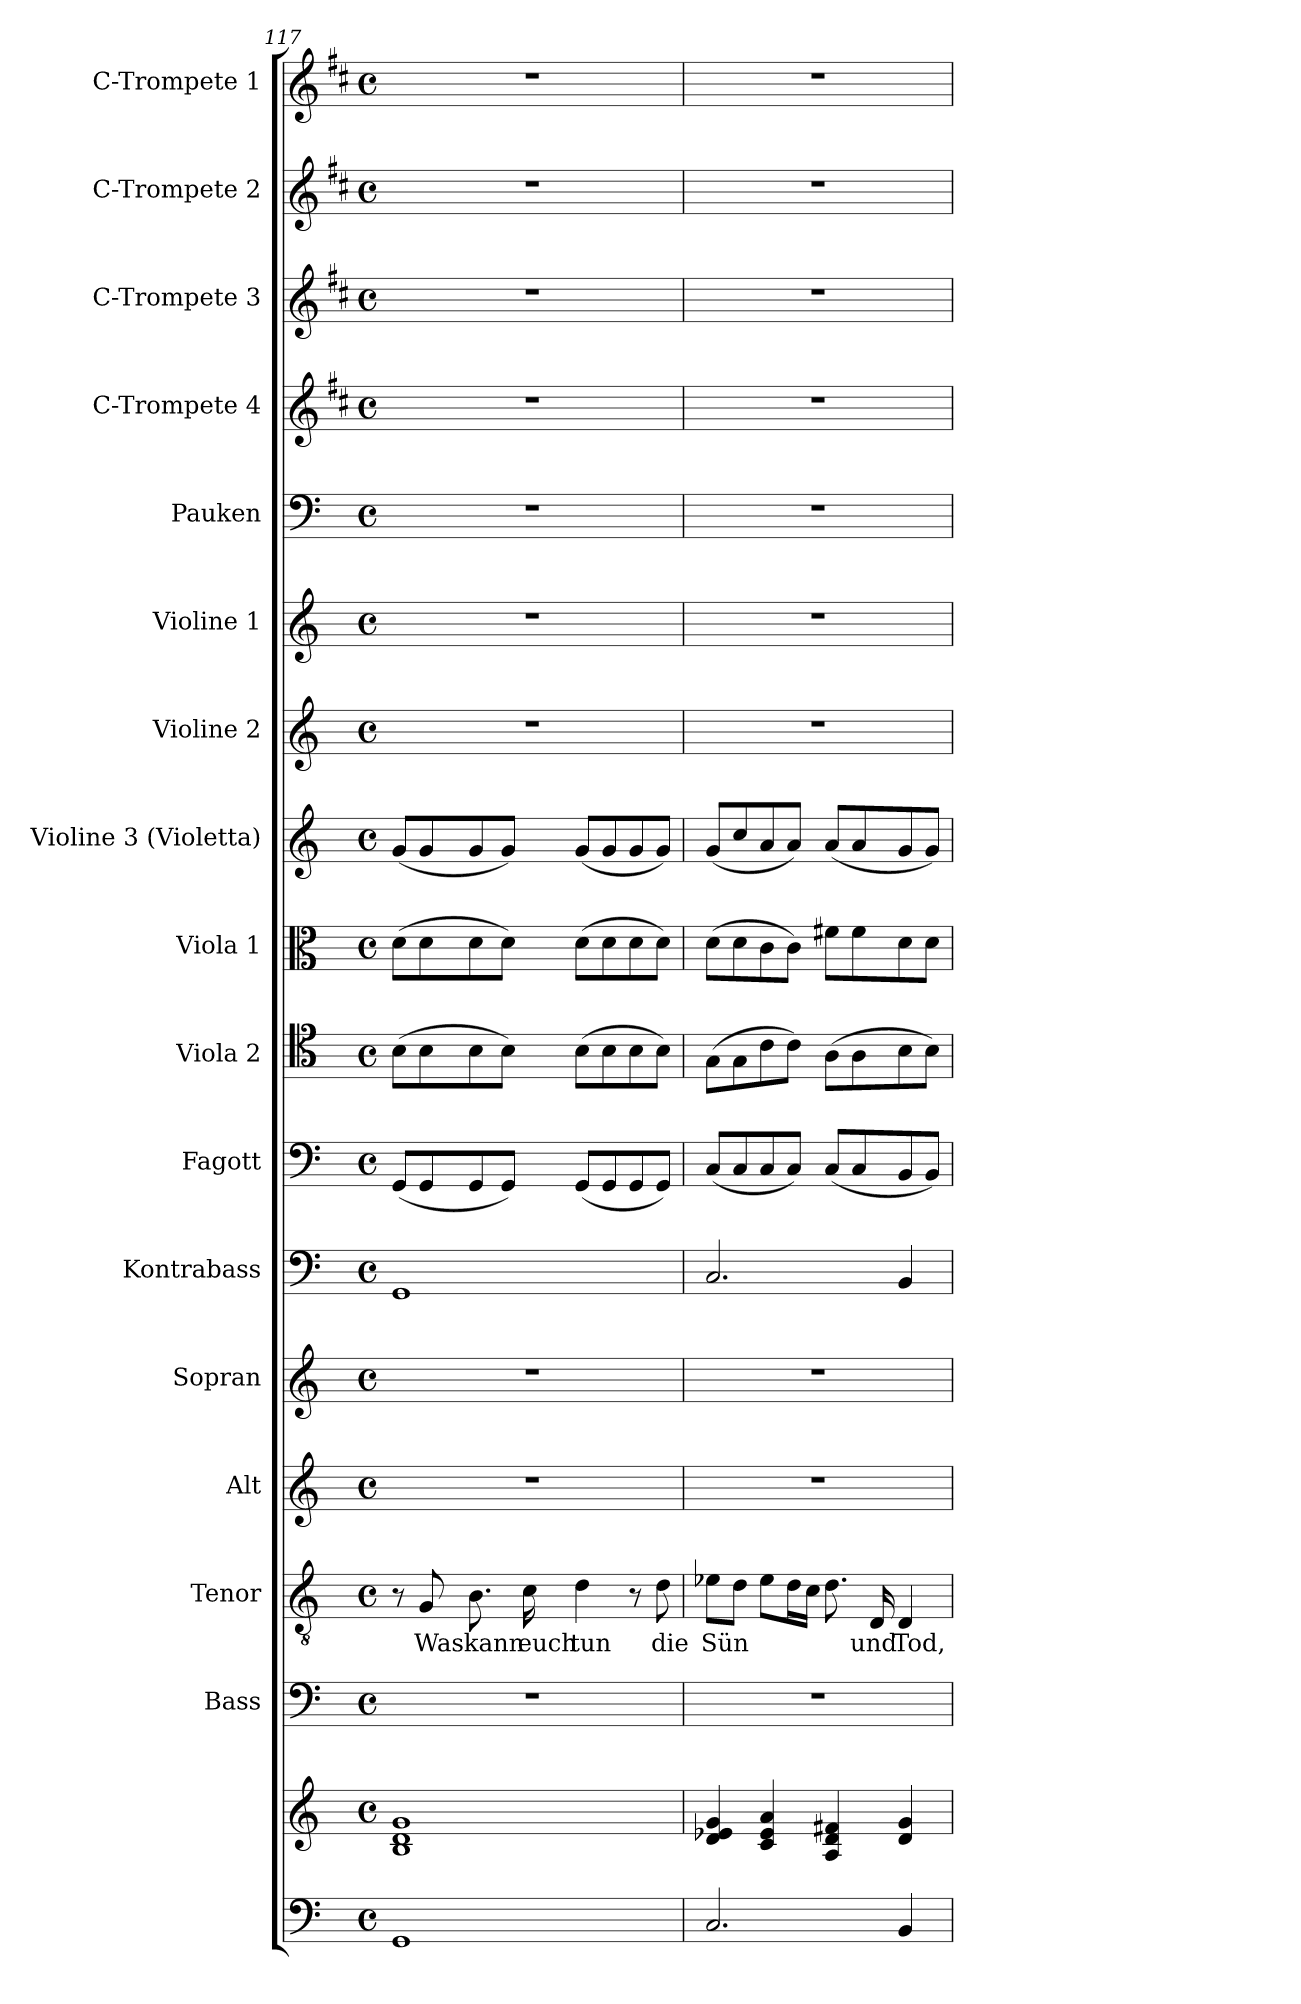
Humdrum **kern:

**kern	**kern	**kern	**kern	**text	**kern	**kern	**kern	**kern	**kern	**kern	**kern	**kern	**kern	**kern	**kern	**kern	**kern	**kern
*part17	*part17	*part16	*part15	*part15	*part14	*part13	*part12	*part11	*part10	*part9	*part8	*part7	*part6	*part5	*part4	*part3	*part2	*part1
*staff18	*staff17	*staff16	*staff15	*staff15	*staff14	*staff13	*staff12	*staff11	*staff10	*staff9	*staff8	*staff7	*staff6	*staff5	*staff4	*staff3	*staff2	*staff1
*	*	*I"Bass	*I"Tenor	*	*I"Alt	*I"Sopran	*I"Kontrabass	*I"Fagott	*I"Viola 2	*I"Viola 1	*I"Violine 3 (Violetta)	*I"Violine 2	*I"Violine 1	*I"Pauken	*I"C-Trompete 4	*I"C-Trompete 3	*I"C-Trompete 2	*I"C-Trompete 1
*	*	*I'B.	*I'T.	*	*I'A.	*I'S.	*I'Kb.	*I'Fg.	*I'Vla. 2	*I'Vla. 1	*I'Vl. 3	*I'Vl. 2	*I'Vl. 1	*I'Pk.	*I'C Trp. 4	*I'C Trp. 3	*I'C Trp. 2	*I'C Trp. 1
*clefF4	*clefG2	*clefF4	*clefGv2	*	*clefG2	*clefG2	*clefF4	*clefF4	*clefC4	*clefC3	*clefG2	*clefG2	*clefG2	*clefF4	*clefG2	*clefG2	*clefG2	*clefG2
*	*	*	*	*	*	*	*ITrd7c12	*	*	*	*	*	*	*	*ITrd1c2	*ITrd1c2	*ITrd1c2	*ITrd1c2
*k[]	*k[]	*k[]	*k[]	*	*k[]	*k[]	*k[]	*k[]	*k[]	*k[]	*k[]	*k[]	*k[]	*k[]	*k[]	*k[]	*k[]	*k[]
*C:	*C:	*C:	*C:	*	*C:	*C:	*C:	*C:	*C:	*C:	*C:	*C:	*C:	*C:	*C:	*C:	*C:	*C:
*M4/4	*M4/4	*M4/4	*M4/4	*	*M4/4	*M4/4	*M4/4	*M4/4	*M4/4	*M4/4	*M4/4	*M4/4	*M4/4	*M4/4	*M4/4	*M4/4	*M4/4	*M4/4
*met(c)	*met(c)	*met(c)	*met(c)	*	*met(c)	*met(c)	*met(c)	*met(c)	*met(c)	*met(c)	*met(c)	*met(c)	*met(c)	*met(c)	*met(c)	*met(c)	*met(c)	*met(c)
=117	=117	=117	=117	=117	=117	=117	=117	=117	=117	=117	=117	=117	=117	=117	=117	=117	=117	=117
1GG	1B 1d 1g	1r	8r	.	1r	1r	1GGG	(<8GG/L	(>8B\L	(>8d\L	(<8g/L	1r	1r	1r	1r	1r	1r	1r
!	!	!	!	!LO:LY:b	!	!	!	!	!	!	!	!	!	!	!	!	!	!
.	.	.	8G/	Was	.	.	.	8GG/	8B\	8d\	8g/	.	.	.	.	.	.	.
!	!	!	!	!LO:LY:b	!	!	!	!	!	!	!	!	!	!	!	!	!	!
.	.	.	8.B\	kann	.	.	.	8GG/	8B\	8d\	8g/	.	.	.	.	.	.	.
.	.	.	.	.	.	.	.	8GG/J)	8B\J)	8d\J)	8g/J)	.	.	.	.	.	.	.
!	!	!	!	!LO:LY:b	!	!	!	!	!	!	!	!	!	!	!	!	!	!
.	.	.	16c\	euch	.	.	.	.	.	.	.	.	.	.	.	.	.	.
!	!	!	!	!LO:LY:b	!	!	!	!	!	!	!	!	!	!	!	!	!	!
.	.	.	4d\	tun	.	.	.	(<8GG/L	(>8B\L	(>8d\L	(<8g/L	.	.	.	.	.	.	.
.	.	.	.	.	.	.	.	8GG/	8B\	8d\	8g/	.	.	.	.	.	.	.
.	.	.	8r	.	.	.	.	8GG/	8B\	8d\	8g/	.	.	.	.	.	.	.
!	!	!	!	!LO:LY:b	!	!	!	!	!	!	!	!	!	!	!	!	!	!
.	.	.	8d\	die	.	.	.	8GG/J)	8B\J)	8d\J)	8g/J)	.	.	.	.	.	.	.
=118	=118	=118	=118	=118	=118	=118	=118	=118	=118	=118	=118	=118	=118	=118	=118	=118	=118	=118
!	!	!	!	!LO:LY:b	!	!	!	!	!	!	!	!	!	!	!	!	!	!
2.C/	4d/ 4e-X/ 4g/	1r	8e-X\L	Sün	1r	1r	2.CC/	(<8C/L	(>8G\L	(>8d\L	(<8g/L	1r	1r	1r	1r	1r	1r	1r
.	.	.	8d\J	.	.	.	.	8C/	8G\	8d\	8cc/	.	.	.	.	.	.	.
.	4c/ 4e-/ 4a/	.	8e-\L	.	.	.	.	8C/	8c\	8c\	8a/	.	.	.	.	.	.	.
.	.	.	16d\L	.	.	.	.	8C/J)	8c\J)	8c\J)	8a/J)	.	.	.	.	.	.	.
.	.	.	16c\JJ	.	.	.	.	.	.	.	.	.	.	.	.	.	.	.
.	4A/ 4d/ 4f#X/	.	8.d\	.	.	.	.	(<8C/L	(>8A\L	8f#X\L	(<8a/L	.	.	.	.	.	.	.
.	.	.	.	.	.	.	.	8C/	8A\	8f#\	8a/	.	.	.	.	.	.	.
!	!	!	!	!LO:LY:b	!	!	!	!	!	!	!	!	!	!	!	!	!	!
.	.	.	16D/	und	.	.	.	.	.	.	.	.	.	.	.	.	.	.
!	!	!	!	!LO:LY:b	!	!	!	!	!	!	!	!	!	!	!	!	!	!
4BB/	4d/ 4g/	.	4D/	Tod,	.	.	4BBB/	8BB/	8B\	8d\	8g/	.	.	.	.	.	.	.
.	.	.	.	.	.	.	.	8BB/J)	8B\J)	8d\J	8g/J)	.	.	.	.	.	.	.
=	=	=	=	=	=	=	=	=	=	=	=	=	=	=	=	=	=	=
*-	*-	*-	*-	*-	*-	*-	*-	*-	*-	*-	*-	*-	*-	*-	*-	*-	*-	*-
